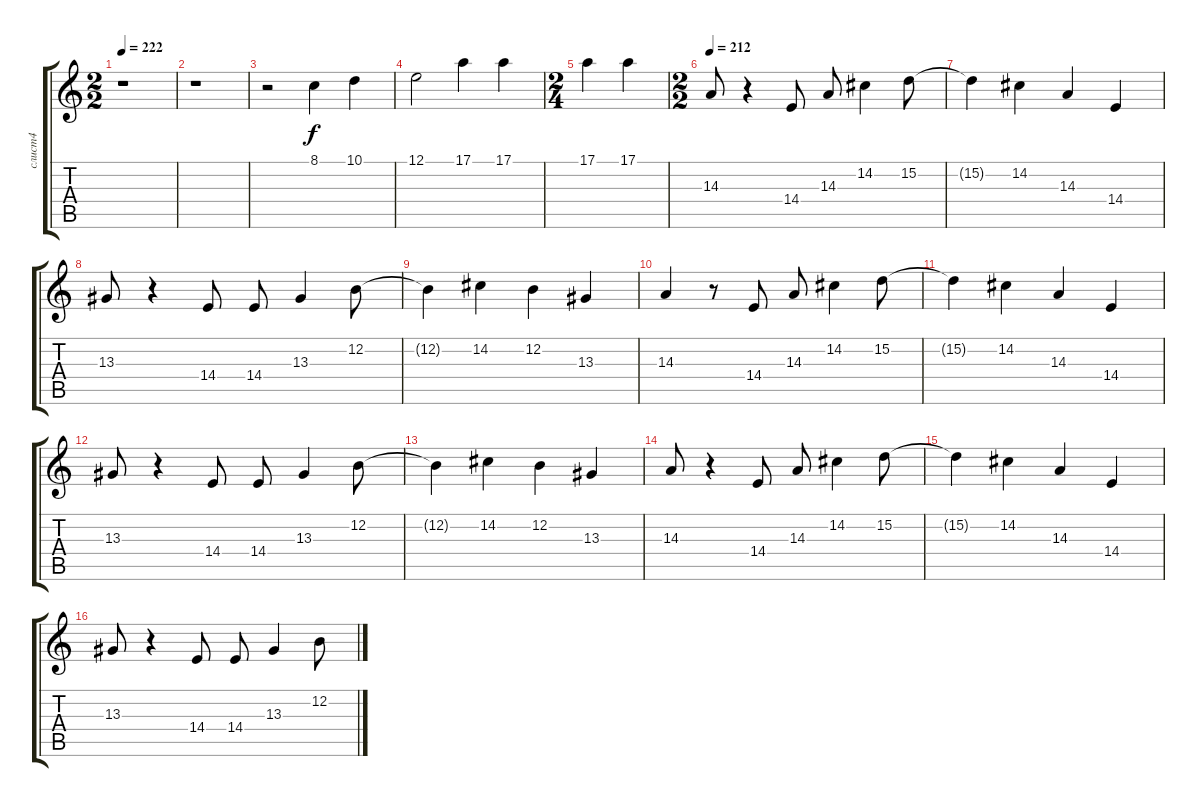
\track ("слист4" "слист4") {instrument acousticgrandpiano}
\staff {score tabs}
\tuning (E4 B3 G3 D3 A2 E2) {hide}
\ts (2 2)
\tempo 222
\clef g2
\ks c
r.1{dy f} |
r.1 |
r.2 8.1.4 10.1.4 |
12.1.2 17.1.4 17.1.4 |
\ts (2 4)
17.1.4 17.1.4 |
\ts (2 2)
\tempo 212
14.3.8{instrument acousticgrandpiano} r.4 14.4.8{instrument pad7halo} 14.3.8 14.2.4 15.2.8 |
15.2{t}.4 14.2.4 14.3.4 14.4.4 |
13.3.8 r.4 14.4.8 14.4.8 13.3.4 12.2.8 |
12.2{t}.4 14.2.4 12.2.4 13.3.4 |
14.3.4 r.8 14.4.8 14.3.8 14.2.4 15.2.8 |
15.2{t}.4 14.2.4 14.3.4 14.4.4 |
13.3.8 r.4 14.4.8 14.4.8 13.3.4 12.2.8 |
12.2{t}.4 14.2.4 12.2.4 13.3.4 |
14.3.8{instrument acousticgrandpiano} r.4 14.4.8{instrument pad7halo} 14.3.8 14.2.4 15.2.8 |
15.2{t}.4 14.2.4 14.3.4 14.4.4 |
13.3.8 r.4 14.4.8 14.4.8 13.3.4 12.2.8
